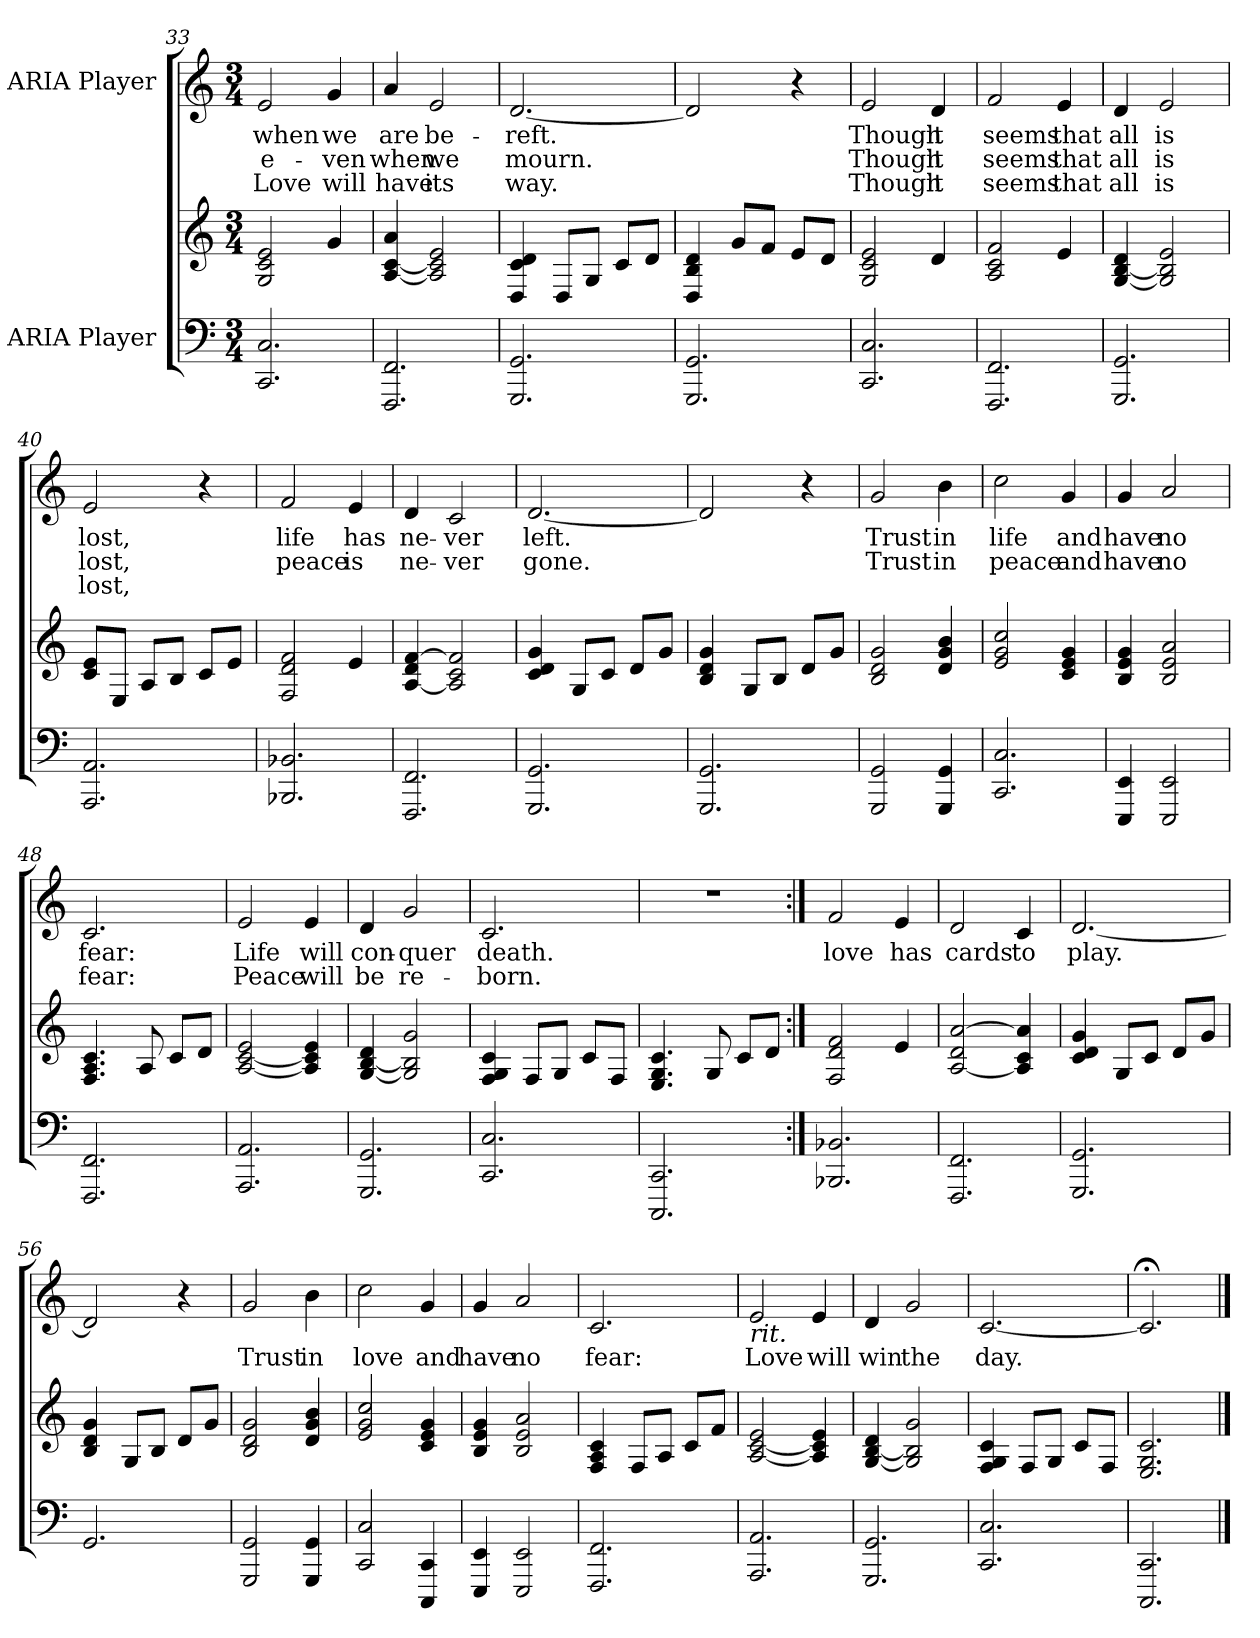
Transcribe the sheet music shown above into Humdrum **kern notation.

**kern	**kern	**kern	**text	**text	**text
*part2	*part2	*part1	*part1	*part1	*part1
*staff3	*staff2	*staff1	*staff1	*staff1	*staff1
*I"ARIA Player	*	*I"ARIA Player	*	*	*
*clefF4	*clefG2	*clefG2	*	*	*
*k[]	*k[]	*k[]	*	*	*
*M3/4	*M3/4	*M3/4	*	*	*
=33	=33	=33	=33	=33	=33
!	!	!	!LO:LY:b	!LO:LY:b	!LO:LY:b
2.CC/ 2.C/	2G/ 2c/ 2e/	2e/	when	e-	Love
!	!	!	!LO:LY:b	!LO:LY:b	!LO:LY:b
.	4g/	4g/	we	-ven	will
=34	=34	=34	=34	=34	=34
!	!	!	!LO:LY:b	!LO:LY:b	!LO:LY:b
2.FFF/ 2.FF/	[4A/ [4c/ 4a/	4a/	are	when	have
!	!	!	!LO:LY:b	!LO:LY:b	!LO:LY:b
.	2A/] 2c/] 2e/	2e/	be-	we	its
=35	=35	=35	=35	=35	=35
!	!	!	!LO:LY:b	!LO:LY:b	!LO:LY:b
2.GGG/ 2.GG/	4D/ 4c/ 4d/	[2.d/	-reft.	mourn.	way.
.	8D/L	.	.	.	.
.	8G/J	.	.	.	.
.	8c/L	.	.	.	.
.	8d/J	.	.	.	.
=36	=36	=36	=36	=36	=36
2.GGG/ 2.GG/	4D/ 4B/ 4d/	2d/]	.	.	.
.	8g/L	.	.	.	.
.	8f/J	.	.	.	.
.	8e/L	4r	.	.	.
.	8d/J	.	.	.	.
=37	=37	=37	=37	=37	=37
!	!	!	!LO:LY:b	!LO:LY:b	!LO:LY:b
2.CC/ 2.C/	2G/ 2c/ 2e/	2e/	Though	Though	Though
!	!	!	!LO:LY:b	!LO:LY:b	!LO:LY:b
.	4d/	4d/	it	it	it
!!LO:LB:g=z
=38	=38	=38	=38	=38	=38
!	!	!	!LO:LY:b	!LO:LY:b	!LO:LY:b
2.FFF/ 2.FF/	2A/ 2c/ 2f/	2f/	seems	seems	seems
!	!	!	!LO:LY:b	!LO:LY:b	!LO:LY:b
.	4e/	4e/	that	that	that
!!LO:LB:g=z
=39	=39	=39	=39	=39	=39
!	!	!	!LO:LY:b	!LO:LY:b	!LO:LY:b
2.GGG/ 2.GG/	[4G/ [4B/ 4d/	4d/	all	all	all
!	!	!	!LO:LY:b	!LO:LY:b	!LO:LY:b
.	2G/] 2B/] 2e/	2e/	is	is	is
=40	=40	=40	=40	=40	=40
!	!	!	!LO:LY:b	!LO:LY:b	!LO:LY:b
2.AAA/ 2.AA/	8c/ 8e/L	2e/	lost,	lost,	lost,
.	8E/J	.	.	.	.
.	8A/L	.	.	.	.
.	8B/J	.	.	.	.
.	8c/L	4r	.	.	.
.	8e/J	.	.	.	.
=41	=41	=41	=41	=41	=41
!	!	!	!LO:LY:b	!LO:LY:b	!
2.BBB-X/ 2.BB-X/	2F/ 2d/ 2f/	2f/	life	peace	.
!	!	!	!LO:LY:b	!LO:LY:b	!
.	4e/	4e/	has	is	.
=42	=42	=42	=42	=42	=42
!	!	!	!LO:LY:b	!LO:LY:b	!
2.FFF/ 2.FF/	[4A/ 4d/ [4f/	4d/	ne-	ne-	.
!	!	!	!LO:LY:b	!LO:LY:b	!
.	2A/] 2c/ 2f/]	2c/	-ver	-ver	.
=43	=43	=43	=43	=43	=43
!	!	!	!LO:LY:b	!LO:LY:b	!
2.GGG/ 2.GG/	4c/ 4d/ 4g/	[2.d/	left.	gone.	.
.	8G/L	.	.	.	.
.	8c/J	.	.	.	.
.	8d/L	.	.	.	.
.	8g/J	.	.	.	.
=44	=44	=44	=44	=44	=44
2.GGG/ 2.GG/	4B/ 4d/ 4g/	2d/]	.	.	.
.	8G/L	.	.	.	.
.	8B/J	.	.	.	.
.	8d/L	4r	.	.	.
.	8g/J	.	.	.	.
!!LO:LB:g=z
=45	=45	=45	=45	=45	=45
!	!	!	!LO:LY:b	!LO:LY:b	!
2GGG/ 2GG/	2B/ 2d/ 2g/	2g/	Trust	Trust	.
!	!	!	!LO:LY:b	!LO:LY:b	!
4GGG/ 4GG/	4d/ 4g/ 4b/	4b\	in	in	.
!!LO:LB:g=z
=46	=46	=46	=46	=46	=46
!	!	!	!LO:LY:b	!LO:LY:b	!
2.CC/ 2.C/	2e/ 2g/ 2cc/	2cc\	life	peace	.
!	!	!	!LO:LY:b	!LO:LY:b	!
.	4c/ 4e/ 4g/	4g/	and	and	.
=47	=47	=47	=47	=47	=47
!	!	!	!LO:LY:b	!LO:LY:b	!
4EEE/ 4EE/	4B/ 4e/ 4g/	4g/	have	have	.
!	!	!	!LO:LY:b	!LO:LY:b	!
2EEE/ 2EE/	2B/ 2e/ 2a/	2a/	no	no	.
=48	=48	=48	=48	=48	=48
!	!	!	!LO:LY:b	!LO:LY:b	!
2.FFF/ 2.FF/	4.F/ 4.A/ 4.c/	2.c/	fear:	fear:	.
.	8A/	.	.	.	.
.	8c/L	.	.	.	.
.	8d/J	.	.	.	.
=49	=49	=49	=49	=49	=49
!	!	!	!LO:LY:b	!LO:LY:b	!
2.AAA/ 2.AA/	[2A/ [2c/ 2e/	2e/	Life	Peace	.
!	!	!	!LO:LY:b	!LO:LY:b	!
.	4A/] 4c/] 4e/	4e/	will	will	.
=50	=50	=50	=50	=50	=50
!	!	!	!LO:LY:b	!LO:LY:b	!
2.GGG/ 2.GG/	[4G/ [4B/ 4d/	4d/	con-	be	.
!	!	!	!LO:LY:b	!LO:LY:b	!
.	2G/] 2B/] 2g/	2g/	-quer	re-	.
=51	=51	=51	=51	=51	=51
!	!	!	!LO:LY:b	!LO:LY:b	!
2.CC/ 2.C/	4F/ 4G/ 4c/	2.c/	death.	-born.	.
.	8F/L	.	.	.	.
.	8G/J	.	.	.	.
.	8c/L	.	.	.	.
.	8F/J	.	.	.	.
!!LO:LB:g=z
=52	=52	=52	=52	=52	=52
2.CCC/ 2.CC/	4.E/ 4.G/ 4.c/	2.r	.	.	.
.	8G/	.	.	.	.
.	8c/L	.	.	.	.
.	8d/J	.	.	.	.
!!LO:LB:g=z
=53:|!	=53:|!	=53:|!	=53:|!	=53:|!	=53:|!
!	!	!	!LO:LY:b	!	!
2.BBB-X/ 2.BB-X/	2F/ 2d/ 2f/	2f/	love	.	.
!	!	!	!LO:LY:b	!	!
.	4e/	4e/	has	.	.
=54	=54	=54	=54	=54	=54
!	!	!	!LO:LY:b	!	!
2.FFF/ 2.FF/	[2A/ 2d/ [2a/	2d/	cards	.	.
!	!	!	!LO:LY:b	!	!
.	4A/] 4c/ 4a/]	4c/	to	.	.
=55	=55	=55	=55	=55	=55
!	!	!	!LO:LY:b	!	!
2.GGG/ 2.GG/	4c/ 4d/ 4g/	[2.d/	play.	.	.
.	8G/L	.	.	.	.
.	8c/J	.	.	.	.
.	8d/L	.	.	.	.
.	8g/J	.	.	.	.
=56	=56	=56	=56	=56	=56
2.GG/	4B/ 4d/ 4g/	2d/]	.	.	.
.	8G/L	.	.	.	.
.	8B/J	.	.	.	.
.	8d/L	4r	.	.	.
.	8g/J	.	.	.	.
=57	=57	=57	=57	=57	=57
!	!	!	!LO:LY:b	!	!
2GGG/ 2GG/	2B/ 2d/ 2g/	2g/	Trust	.	.
!	!	!	!LO:LY:b	!	!
4GGG/ 4GG/	4d/ 4g/ 4b/	4b\	in	.	.
=58	=58	=58	=58	=58	=58
!	!	!	!LO:LY:b	!	!
2CC/ 2C/	2e/ 2g/ 2cc/	2cc\	love	.	.
!	!	!	!LO:LY:b	!	!
4CCC/ 4CC/	4c/ 4e/ 4g/	4g/	and	.	.
=59	=59	=59	=59	=59	=59
!	!	!	!LO:LY:b	!	!
4EEE/ 4EE/	4B/ 4e/ 4g/	4g/	have	.	.
!	!	!	!LO:LY:b	!	!
2EEE/ 2EE/	2B/ 2e/ 2a/	2a/	no	.	.
!!LO:LB:g=z
=60	=60	=60	=60	=60	=60
!	!	!	!LO:LY:b	!	!
2.FFF/ 2.FF/	4F/ 4A/ 4c/	2.c/	fear:	.	.
.	8F/L	.	.	.	.
.	8A/J	.	.	.	.
.	8c/L	.	.	.	.
.	8f/J	.	.	.	.
=61	=61	=61	=61	=61	=61
!	!	!LO:TX:b:i:t=rit.	!	!	!
!	!	!	!LO:LY:b	!	!
2.AAA/ 2.AA/	[2A/ [2c/ 2e/	2e/	Love	.	.
!	!	!	!LO:LY:b	!	!
.	4A/] 4c/] 4e/	4e/	will	.	.
=62	=62	=62	=62	=62	=62
!	!	!	!LO:LY:b	!	!
2.GGG/ 2.GG/	[4G/ [4B/ 4d/	4d/	win	.	.
!	!	!	!LO:LY:b	!	!
.	2G/] 2B/] 2g/	2g/	the	.	.
=63	=63	=63	=63	=63	=63
!	!	!	!LO:LY:b	!	!
2.CC/ 2.C/	4F/ 4G/ 4c/	[2.c/	day.	.	.
.	8F/L	.	.	.	.
.	8G/J	.	.	.	.
.	8c/L	.	.	.	.
.	8F/J	.	.	.	.
=64	=64	=64	=64	=64	=64
2.CCC/ 2.CC/	2.E/ 2.G/ 2.c/	2.c;</]	.	.	.
==	==	==	==	==	==
*-	*-	*-	*-	*-	*-
